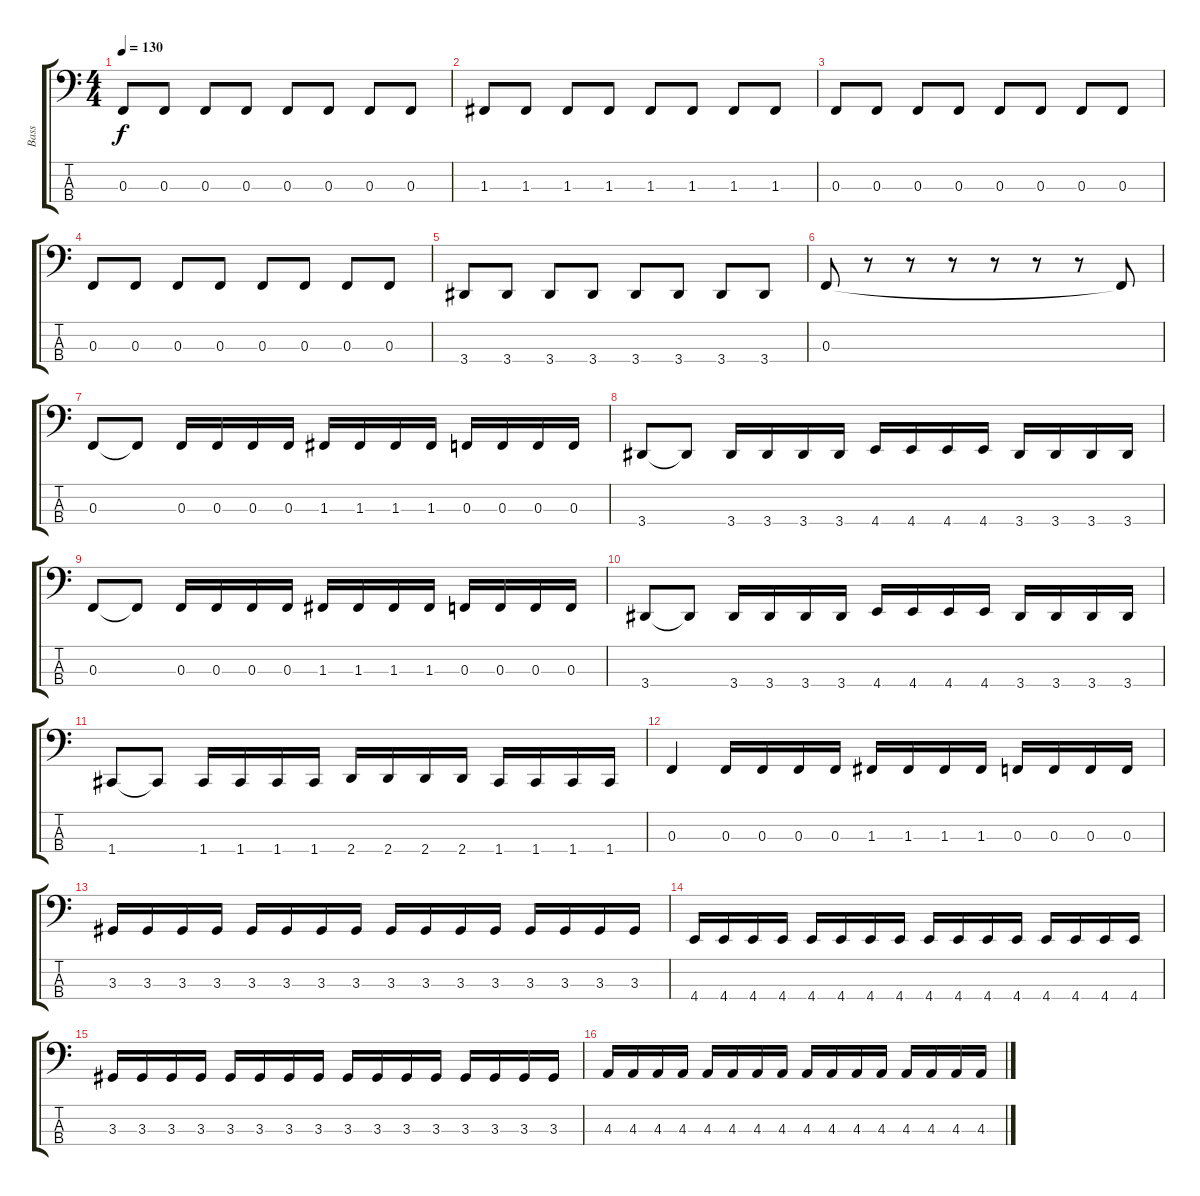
\track ("Bass" "Bass") {instrument electricbassfinger}
\staff {score tabs}
\tuning (Eb2 Bb1 F1 C1) {hide}
\ts (4 4)
\tempo 130
\clef f4
\ks c
0.3.8{dy f} 0.3.8 0.3.8 0.3.8 0.3.8 0.3.8 0.3.8 0.3.8 |
1.3.8 1.3.8 1.3.8 1.3.8 1.3.8 1.3.8 1.3.8 1.3.8 |
0.3.8 0.3.8 0.3.8 0.3.8 0.3.8 0.3.8 0.3.8 0.3.8 |
0.3.8 0.3.8 0.3.8 0.3.8 0.3.8 0.3.8 0.3.8 0.3.8 |
3.4.8 3.4.8 3.4.8 3.4.8 3.4.8 3.4.8 3.4.8 3.4.8 |
0.3.8 r.8 r.8 r.8 r.8 r.8 r.8 0.3{t}.8 |
0.3.8 0.3{t}.8 0.3.16 0.3.16 0.3.16 0.3.16 1.3.16 1.3.16 1.3.16 1.3.16 0.3.16 0.3.16 0.3.16 0.3.16 |
3.4.8 3.4{t}.8 3.4.16 3.4.16 3.4.16 3.4.16 4.4.16 4.4.16 4.4.16 4.4.16 3.4.16 3.4.16 3.4.16 3.4.16 |
0.3.8 0.3{t}.8 0.3.16 0.3.16 0.3.16 0.3.16 1.3.16 1.3.16 1.3.16 1.3.16 0.3.16 0.3.16 0.3.16 0.3.16 |
3.4.8 3.4{t}.8 3.4.16 3.4.16 3.4.16 3.4.16 4.4.16 4.4.16 4.4.16 4.4.16 3.4.16 3.4.16 3.4.16 3.4.16 |
1.4.8 1.4{t}.8 1.4.16 1.4.16 1.4.16 1.4.16 2.4.16 2.4.16 2.4.16 2.4.16 1.4.16 1.4.16 1.4.16 1.4.16 |
0.3.4 0.3.16 0.3.16 0.3.16 0.3.16 1.3.16 1.3.16 1.3.16 1.3.16 0.3.16 0.3.16 0.3.16 0.3.16 |
3.3.16 3.3.16 3.3.16 3.3.16 3.3.16 3.3.16 3.3.16 3.3.16 3.3.16 3.3.16 3.3.16 3.3.16 3.3.16 3.3.16 3.3.16 3.3.16 |
4.4.16 4.4.16 4.4.16 4.4.16 4.4.16 4.4.16 4.4.16 4.4.16 4.4.16 4.4.16 4.4.16 4.4.16 4.4.16 4.4.16 4.4.16 4.4.16 |
3.3.16 3.3.16 3.3.16 3.3.16 3.3.16 3.3.16 3.3.16 3.3.16 3.3.16 3.3.16 3.3.16 3.3.16 3.3.16 3.3.16 3.3.16 3.3.16 |
4.3.16 4.3.16 4.3.16 4.3.16 4.3.16 4.3.16 4.3.16 4.3.16 4.3.16 4.3.16 4.3.16 4.3.16 4.3.16 4.3.16 4.3.16 4.3.16
